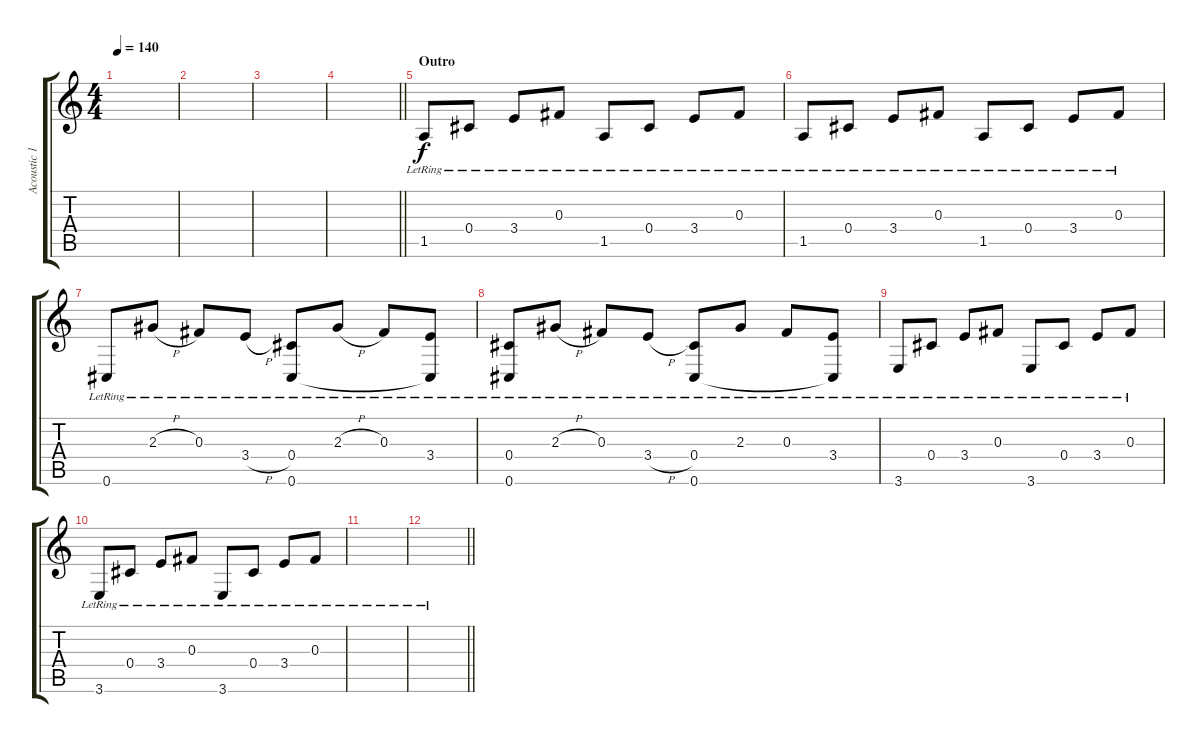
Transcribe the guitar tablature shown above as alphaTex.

\track ("Acoustic 1" "Acoustic 1") {instrument acousticguitarsteel}
\staff {score tabs}
\tuning (Eb4 Bb3 Gb3 Db3 Ab2 Db2) {hide}
\ts (4 4)
\tempo 140
\clef g2
\ks c
|
|
|
\barLineRight lightlight
|
\section ("" "Outro")
1.5{lr}.8 0.4{lr}.8 3.4{lr}.8 0.3{lr}.8 1.5{lr}.8 0.4{lr}.8 3.4{lr}.8 0.3{lr}.8 |
1.5{lr}.8 0.4{lr}.8 3.4{lr}.8 0.3{lr}.8 1.5{lr}.8 0.4{lr}.8 3.4{lr}.8 0.3{lr}.8 |
0.6{lr}.8 2.3{h lr}.8 0.3{lr}.8 3.4{h lr}.8 (0.4{lr} 0.6).8 2.3{h lr}.8 0.3{lr}.8 (3.4{lr} 0.6{t}).8 |
(0.4 0.6{lr}).8 2.3{h lr}.8 0.3{lr}.8 3.4{h lr}.8 (0.4{lr} 0.6).8 2.3{lr}.8 0.3{lr}.8 (3.4{lr} 0.6{t}).8 |
3.6{lr}.8 0.4{lr}.8 3.4{lr}.8 0.3{lr}.8 3.6{lr}.8 0.4{lr}.8 3.4{lr}.8 0.3{lr}.8 |
3.6{lr}.8 0.4{lr}.8 3.4{lr}.8 0.3{lr}.8 3.6{lr}.8 0.4{lr}.8 3.4{lr}.8 0.3{lr}.8 |
|
\barLineRight lightlight
